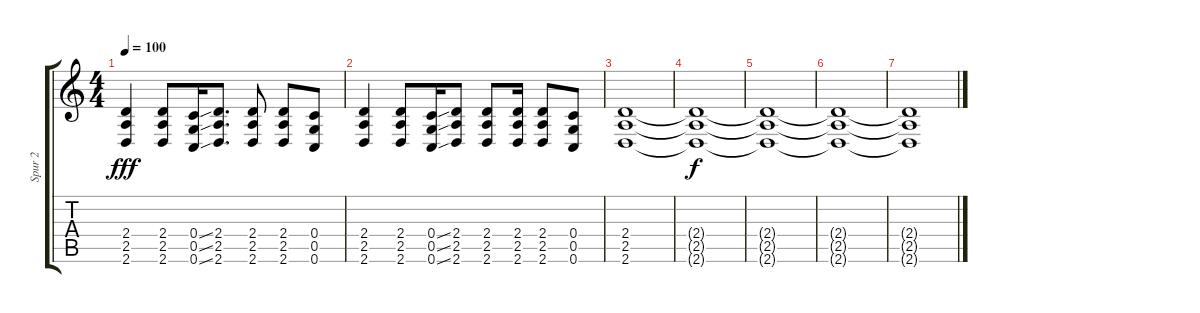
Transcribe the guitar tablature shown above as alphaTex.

\track ("Spur 2" "Spur 2") {instrument distortionguitar}
\staff {score tabs}
\tuning (D4 A3 F3 C3 G2 C2) {hide}
\ts (4 4)
\tempo 100
\clef g2
\ks c
(2.4 2.5 2.6).4{dy fff} (2.4 2.5 2.6).8 (0.4{ss} 0.5{ss} 0.6{ss}).16 (2.4 2.5 2.6).8{d} (2.4 2.5 2.6).8 (2.4 2.5 2.6).8 (0.4 0.5 0.6).8 |
(2.4 2.5 2.6).4 (2.4 2.5 2.6).8 (0.4{ss} 0.5{ss} 0.6{ss}).16 (2.4 2.5 2.6).8 (2.4 2.5 2.6).8 (2.4 2.5 2.6).16 (2.4 2.5 2.6).8 (0.4 0.5 0.6).8 |
(2.4 2.5 2.6).1{volume 0} |
(2.4{t} 2.5{t} 2.6{t}).1{dy f} |
(2.4{t} 2.5{t} 2.6{t}).1 |
(2.4{t} 2.5{t} 2.6{t}).1 |
(2.4{t} 2.5{t} 2.6{t}).1
